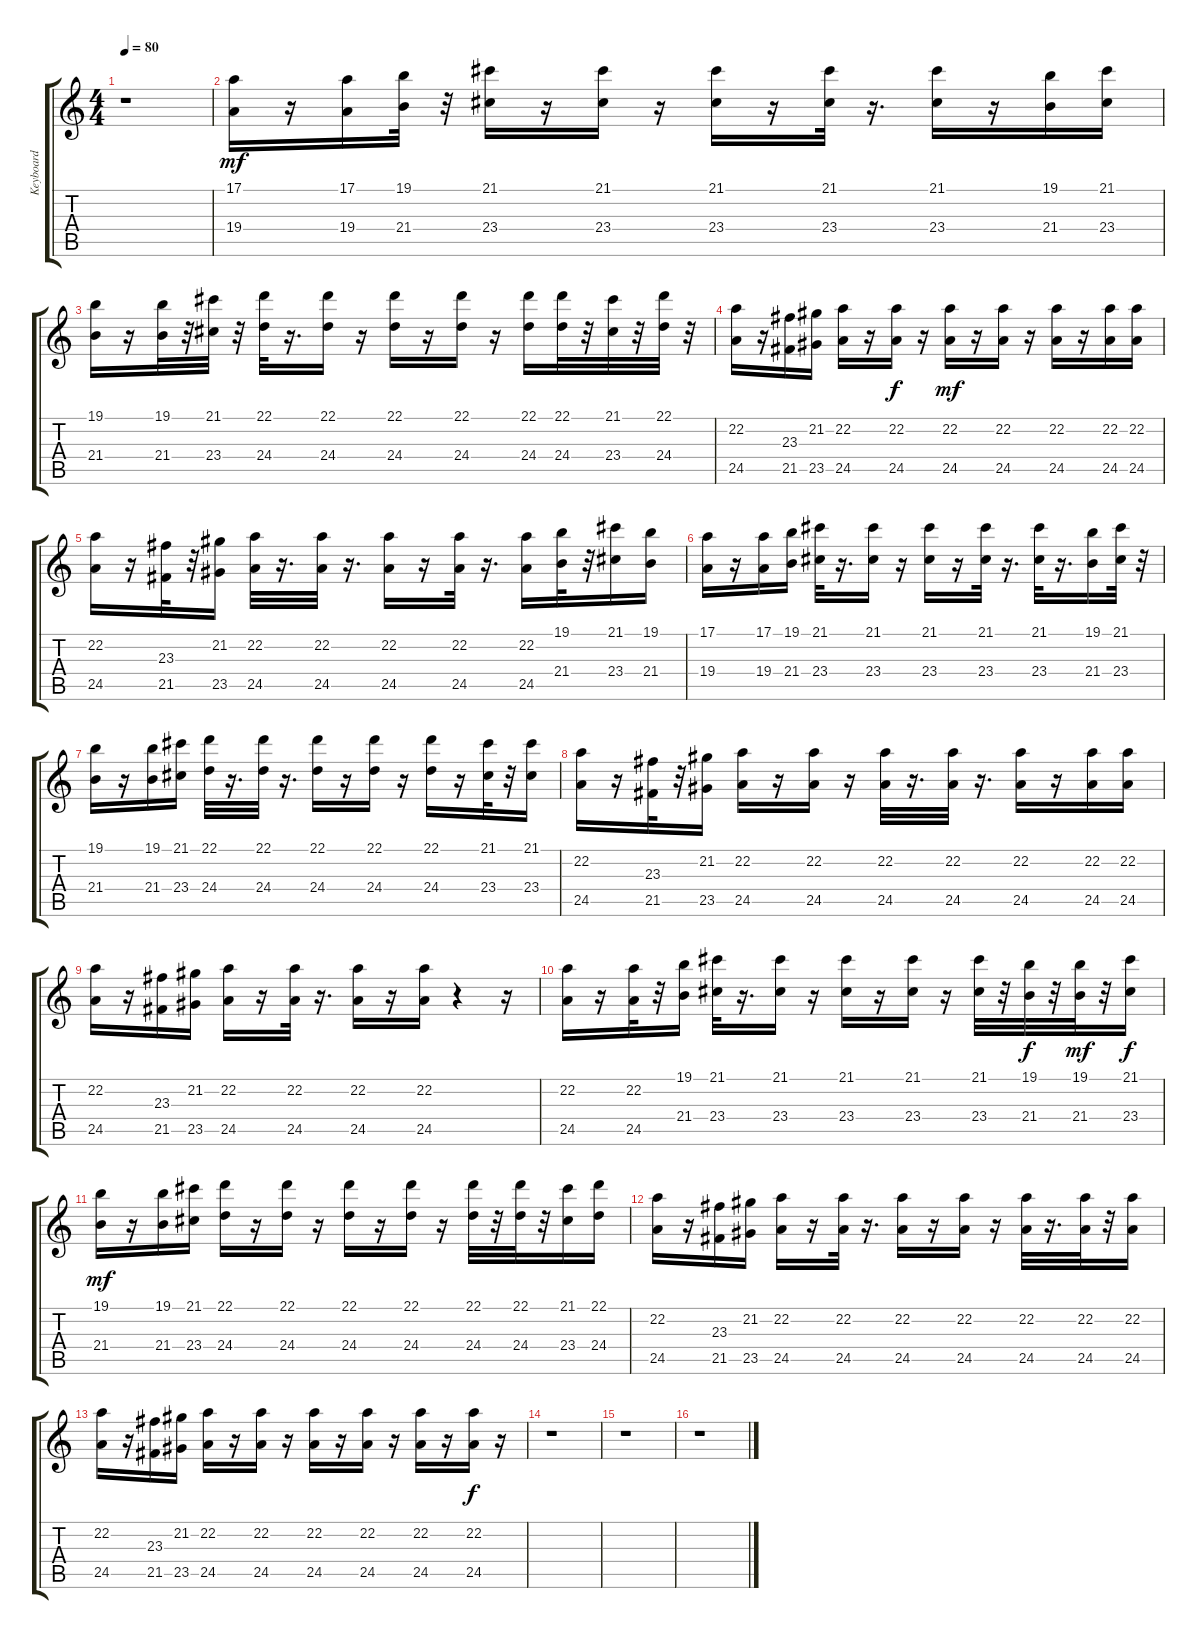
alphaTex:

\track ("Keyboard" "Keyboard") {instrument synthstrings1}
\staff {score tabs}
\tuning (E4 B3 G3 D3 A2 E2) {hide}
\ts (4 4)
\tempo 80
\clef g2
\ks c
r.1{dy mf} |
(17.1 19.4).16{balance 8} r.16 (17.1 19.4).16 (19.1 21.4).32 r.32 (21.1 23.4).16 r.16 (21.1 23.4).16 r.16 (21.1 23.4).16 r.16 (21.1 23.4).32 r.16{d} (21.1 23.4).16 r.16 (19.1 21.4).16 (21.1 23.4).16 |
(19.1 21.4).16 r.16 (19.1 21.4).32 r.32 (21.1 23.4).32 r.32 (22.1 24.4).32 r.16{d} (22.1 24.4).16 r.16 (22.1 24.4).16 r.16 (22.1 24.4).16 r.16 (22.1 24.4).16 (22.1 24.4).32 r.32 (21.1 23.4).32 r.32 (22.1 24.4).32 r.32 |
(22.2 24.5).16 r.16 (23.3 21.5).16 (21.2 23.5).16 (22.2 24.5).16 r.16 (22.2 24.5).16{dy f} r.16 (22.2 24.5).16{dy mf} r.16 (22.2 24.5).16 r.16 (22.2 24.5).16 r.16 (22.2 24.5).16 (22.2 24.5).16 |
(22.2 24.5).16 r.16 (23.3 21.5).32 r.32 (21.2 23.5).16 (22.2 24.5).32 r.16{d} (22.2 24.5).32 r.16{d} (22.2 24.5).16 r.16 (22.2 24.5).32 r.16{d} (22.2 24.5).16 (19.1 21.4).32 r.32 (21.1 23.4).16 (19.1 21.4).16 |
(17.1 19.4).16 r.16 (17.1 19.4).16 (19.1 21.4).16 (21.1 23.4).32 r.16{d} (21.1 23.4).16 r.16 (21.1 23.4).16 r.16 (21.1 23.4).32 r.16{d} (21.1 23.4).32 r.16{d} (19.1 21.4).16 (21.1 23.4).32 r.32 |
(19.1 21.4).16 r.16 (19.1 21.4).16 (21.1 23.4).16 (22.1 24.4).32 r.16{d} (22.1 24.4).32 r.16{d} (22.1 24.4).16 r.16 (22.1 24.4).16 r.16 (22.1 24.4).16 r.16 (21.1 23.4).32 r.32 (21.1 23.4).16 |
(22.2 24.5).16 r.16 (23.3 21.5).32 r.32 (21.2 23.5).16 (22.2 24.5).16 r.16 (22.2 24.5).16 r.16 (22.2 24.5).32 r.16{d} (22.2 24.5).32 r.16{d} (22.2 24.5).16 r.16 (22.2 24.5).16 (22.2 24.5).16 |
(22.2 24.5).16 r.16 (23.3 21.5).16 (21.2 23.5).16 (22.2 24.5).16 r.16 (22.2 24.5).32 r.16{d} (22.2 24.5).16 r.16 (22.2 24.5).16 r.4 r.16 |
(22.2 24.5).16 r.16 (22.2 24.5).32 r.32 (19.1 21.4).16 (21.1 23.4).32 r.16{d} (21.1 23.4).16 r.16 (21.1 23.4).16 r.16 (21.1 23.4).16 r.16 (21.1 23.4).32 r.32 (19.1 21.4).32{dy f} r.32 (19.1 21.4).32{dy mf} r.32 (21.1 23.4).16{dy f} |
(19.1 21.4).16{dy mf} r.16 (19.1 21.4).16 (21.1 23.4).16 (22.1 24.4).16 r.16 (22.1 24.4).16 r.16 (22.1 24.4).16 r.16 (22.1 24.4).16 r.16 (22.1 24.4).32 r.32 (22.1 24.4).32 r.32 (21.1 23.4).16 (22.1 24.4).16 |
(22.2 24.5).16 r.16 (23.3 21.5).16 (21.2 23.5).16 (22.2 24.5).16 r.16 (22.2 24.5).32 r.16{d} (22.2 24.5).16 r.16 (22.2 24.5).16 r.16 (22.2 24.5).32 r.16{d} (22.2 24.5).32 r.32 (22.2 24.5).16 |
(22.2 24.5).16 r.16 (23.3 21.5).16 (21.2 23.5).16 (22.2 24.5).16 r.16 (22.2 24.5).16 r.16 (22.2 24.5).16 r.16 (22.2 24.5).16 r.16 (22.2 24.5).16 r.16 (22.2 24.5).16{dy f} r.16 |
r.1 |
r.1 |
r.1
